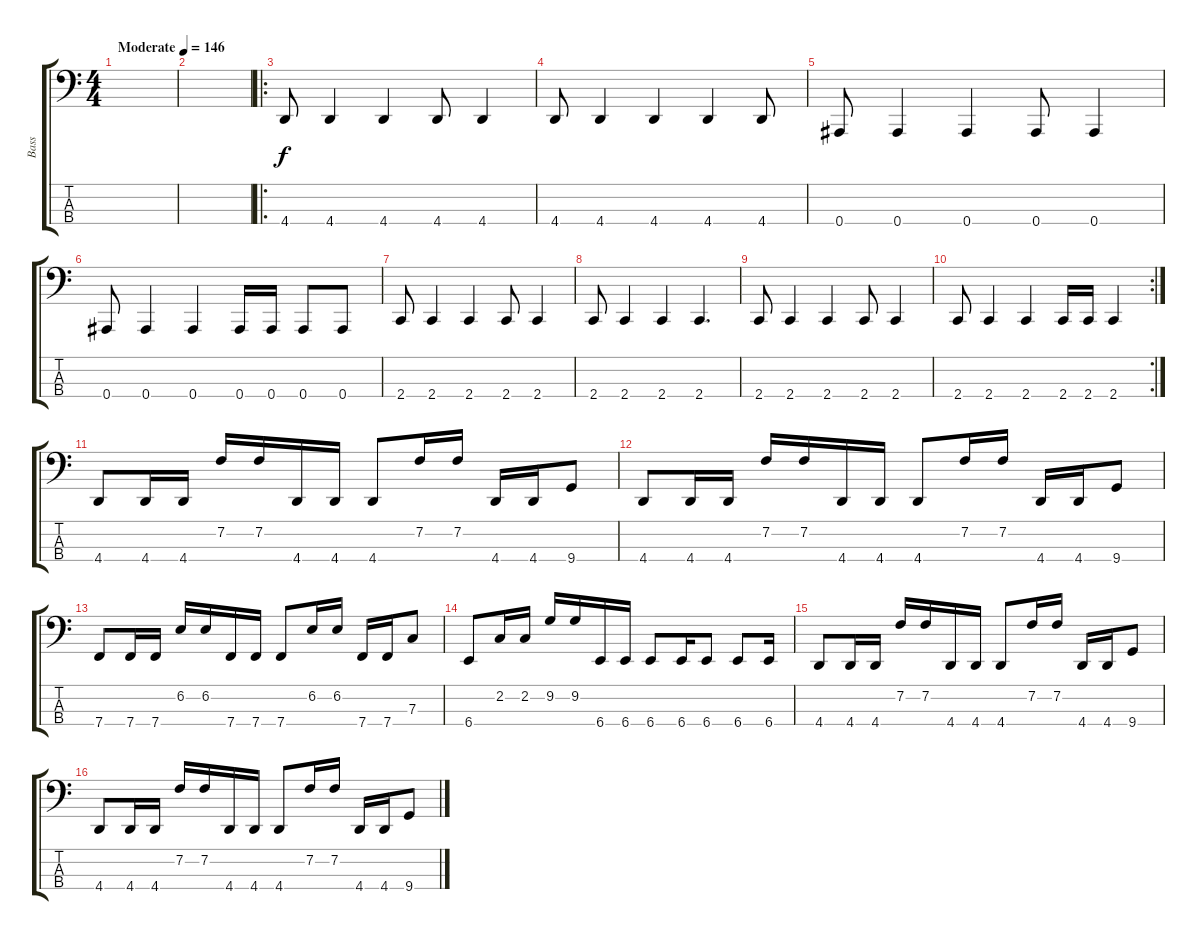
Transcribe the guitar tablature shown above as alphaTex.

\track ("Bass" "Bass") {solo instrument electricbasspick}
\staff {score tabs}
\tuning (Eb2 Bb1 F1 Bb0) {hide}
\ts (4 4)
\tempo (146 "Moderate")
\clef f4
\ks c
|
|
\ro
4.4.8 4.4.4 4.4.4 4.4.8 4.4.4 |
4.4.8 4.4.4 4.4.4 4.4.4 4.4.8 |
0.4.8 0.4.4 0.4.4 0.4.8 0.4.4 |
0.4.8 0.4.4 0.4.4 0.4.16 0.4.16 0.4.8 0.4.8 |
2.4.8 2.4.4 2.4.4 2.4.8 2.4.4 |
2.4.8 2.4.4 2.4.4 2.4.4{d} |
2.4.8 2.4.4 2.4.4 2.4.8 2.4.4 |
\rc 2
2.4.8 2.4.4 2.4.4 2.4.16 2.4.16 2.4.4 |
4.4.8 4.4.16 4.4.16 7.2.16 7.2.16 4.4.16 4.4.16 4.4.8 7.2.16 7.2.16 4.4.16 4.4.16 9.4.8 |
4.4.8 4.4.16 4.4.16 7.2.16 7.2.16 4.4.16 4.4.16 4.4.8 7.2.16 7.2.16 4.4.16 4.4.16 9.4.8 |
7.4.8 7.4.16 7.4.16 6.2.16 6.2.16 7.4.16 7.4.16 7.4.8 6.2.16 6.2.16 7.4.16 7.4.16 7.3.8 |
6.4.8 2.2.16 2.2.16 9.2.16 9.2.16 6.4.16 6.4.16 6.4.8 6.4.16 6.4.8 6.4.8 6.4.16 |
4.4.8 4.4.16 4.4.16 7.2.16 7.2.16 4.4.16 4.4.16 4.4.8 7.2.16 7.2.16 4.4.16 4.4.16 9.4.8 |
4.4.8 4.4.16 4.4.16 7.2.16 7.2.16 4.4.16 4.4.16 4.4.8 7.2.16 7.2.16 4.4.16 4.4.16 9.4.8
